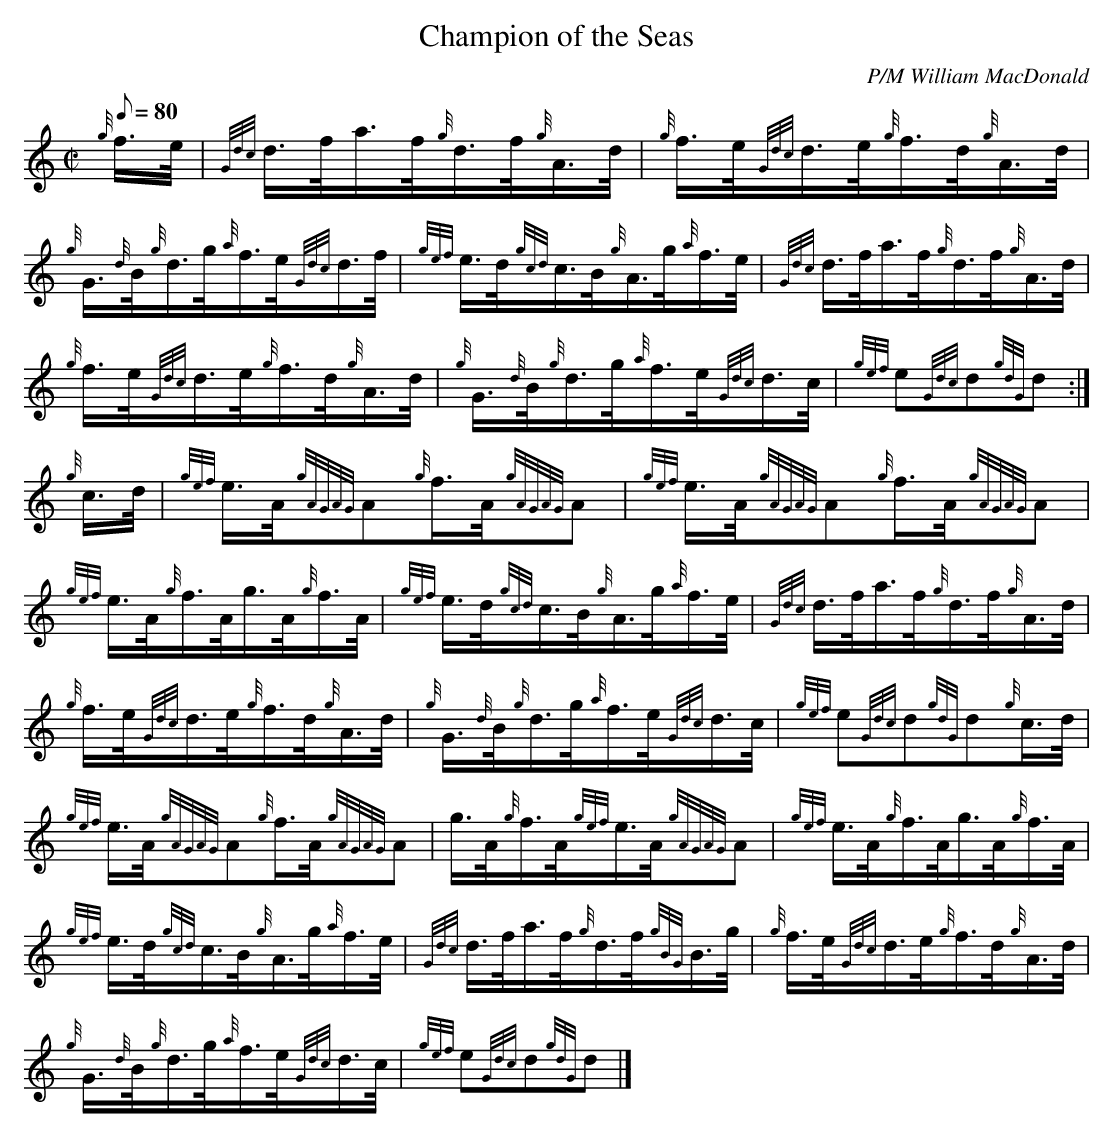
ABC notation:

X:1
T:Champion of the Seas
M:C|
L:1/8
Q:80
C:P/M William MacDonald
K:HP
{g}f3/4e/4 | \
{Gdc}d3/4f/4a3/4f/4{g}d3/4f/4{g}A3/4d/4 | \
{g}f3/4e/4{Gdc}d3/4e/4{g}f3/4d/4{g}A3/4d/4 |
{g}G3/4{d}B/4{g}d3/4g/4{a}f3/4e/4{Gdc}d3/4f/4 | \
{gef}e3/4d/4{gcd}c3/4B/4{g}A3/4g/4{a}f3/4e/4 | \
{Gdc}d3/4f/4a3/4f/4{g}d3/4f/4{g}A3/4d/4 |
{g}f3/4e/4{Gdc}d3/4e/4{g}f3/4d/4{g}A3/4d/4 | \
{g}G3/4{d}B/4{g}d3/4g/4{a}f3/4e/4{Gdc}d3/4c/4 | \
{gef}e{Gdc}d{gdG}d :|
{g}c3/4d/4 | \
{gef}e3/4A/4{gAGAG}A{g}f3/4A/4{gAGAG}A | \
{gef}e3/4A/4{gAGAG}A{g}f3/4A/4{gAGAG}A |
{gef}e3/4A/4{g}f3/4A/4g3/4A/4{g}f3/4A/4 | \
{gef}e3/4d/4{gcd}c3/4B/4{g}A3/4g/4{a}f3/4e/4 | \
{Gdc}d3/4f/4a3/4f/4{g}d3/4f/4{g}A3/4d/4 |
{g}f3/4e/4{Gdc}d3/4e/4{g}f3/4d/4{g}A3/4d/4 | \
{g}G3/4{d}B/4{g}d3/4g/4{a}f3/4e/4{Gdc}d3/4c/4 | \
{gef}e{Gdc}d{gdG}d{g}c3/4d/4 |
{gef}e3/4A/4{gAGAG}A{g}f3/4A/4{gAGAG}A | \
g3/4A/4{g}f3/4A/4{gef}e3/4A/4{gAGAG}A | \
{gef}e3/4A/4{g}f3/4A/4g3/4A/4{g}f3/4A/4 |
{gef}e3/4d/4{gcd}c3/4B/4{g}A3/4g/4{a}f3/4e/4 | \
{Gdc}d3/4f/4a3/4f/4{g}d3/4f/4{gBG}B3/4g/4 | \
{g}f3/4e/4{Gdc}d3/4e/4{g}f3/4d/4{g}A3/4d/4 |
{g}G3/4{d}B/4{g}d3/4g/4{a}f3/4e/4{Gdc}d3/4c/4 | \
{gef}e{Gdc}d{gdG}d|]
